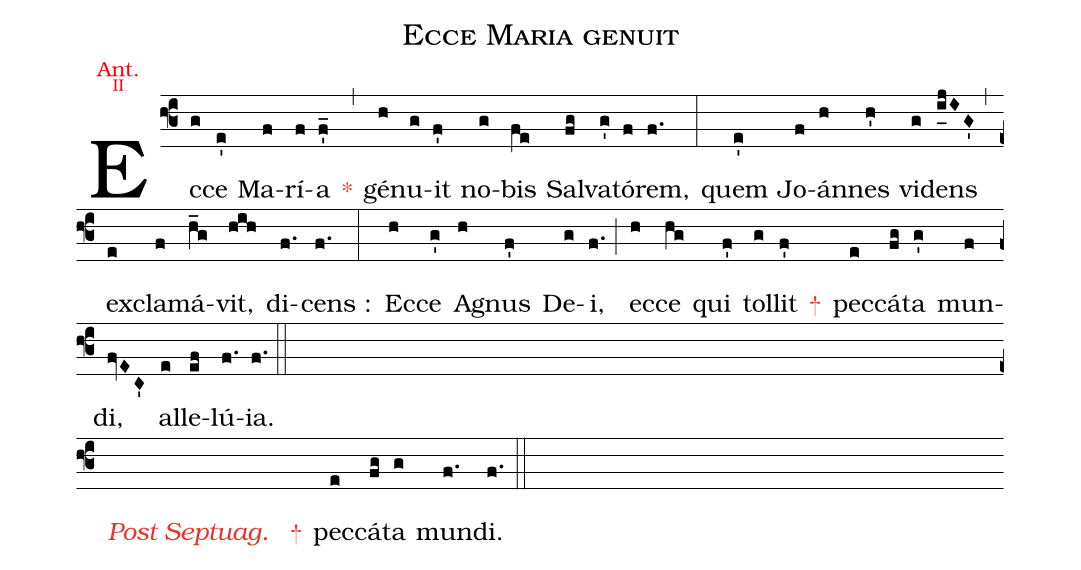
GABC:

name:Ecce Maria genuit;
office-part:Antiphona;
annotation: {\color{red}\footnotesize Ant.};
annotation: {\color{red}\scriptsize II};
%%
(f3) Ec(g)ce(e') Ma(f)rí(f)a(f'_) <c>*</c>(,) gé(h)nu(g)it(f') no(g)bis(fe) Sal(fg)va(g')tó(f)rem,(f.) (:) quem(e') Jo(f)án(h)nes(h') vi(g)dens(i_[uh:l]jIG') (,) ex(e)cla(f)má(h_g)vit,(hih) di(f.)cens :(f.) (:) Ec(h)ce(g') A(h)gnus(f') De(g)i,(f.) (;) ec(h)ce(hg) qui(f') tol(g)lit(f') <c>+</c>() pec(e)cá(fg)ta(g') mun(f)di,(fvEC') al(e)le(ef)lú(f.){ia}.(f.) (::) (Z)<c><i>Post Septuag.</i></c>() <c>+</c>() pec(e)cá(fg)ta(g) mun(f.)di.(f.) (::)
